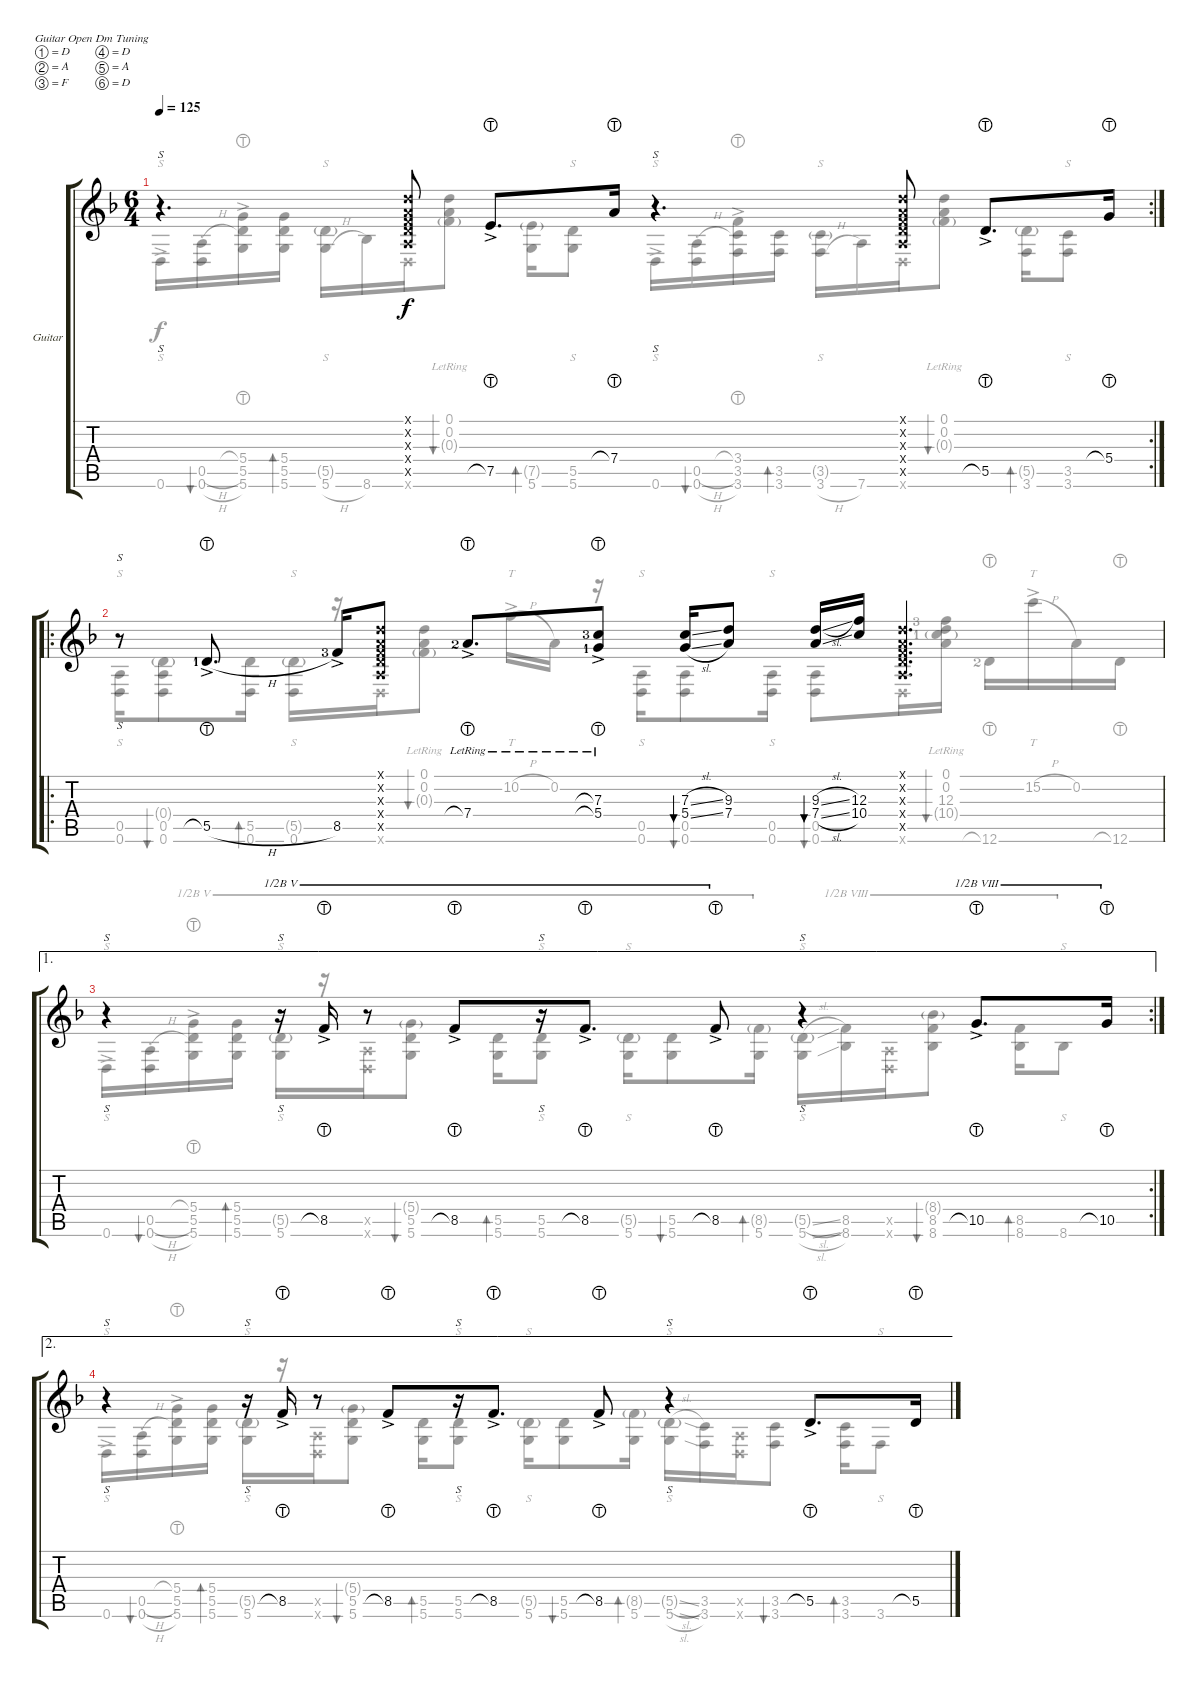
\defaultSystemsLayout 4
\bracketExtendMode groupsimilarinstruments
\firstSystemTrackNameOrientation horizontal
\otherSystemsTrackNameOrientation horizontal
\track ("Acoustic Guitar" "Guitar") {instrument acousticguitarsteel}
\staff {score tabs}
\tuning (D4 A3 F3 D3 A2 D2)
\voice
\rc 2
\ts (6 4)
\tempo 125
\clef g2
\ks dminor
r.4{s d dy f beam Up} (0.5{x acc forcenatural} 0.4{x acc forcenatural} 0.3{x acc forcenatural} 0.2{x acc forcenatural} 0.1{x acc forcenatural}).8{beam Up} 7.5{lht ac acc forcenatural}.8{d beam Up} 7.4{lht acc forcenatural}.16{beam Up} r.4{s d beam Up} (0.5{x acc forcenatural} 0.4{x acc forcenatural} 0.3{x acc forcenatural} 0.2{x acc forcenatural} 0.1{x acc forcenatural}).8{beam Up} 5.5{lht ac acc forcenatural}.8{d beam Up} 5.4{lht acc forcenatural}.16{beam Up} |
\ro
r.8{s beam Up} 5.5{h lht ac lf 2 acc forcenatural}.8{d beam Up} 8.5{ac lf 4 acc forcenatural}.16{beam Up} (0.5{x acc forcenatural} 0.4{x acc forcenatural} 0.3{x acc forcenatural} 0.2{x acc forcenatural} 0.1{x acc forcenatural}).8{beam Up} 7.4{lht ac lr lf 3 acc forcenatural}.8{d beam Up} (7.3{lht ac lr lf 4 acc forcenatural} 5.4{lht ac lf 2 acc forcenatural}).8{beam Up} (7.3{sl acc forcenatural} 5.4{sl acc forcenatural}).16{bu 0 beam Up} (9.3{acc forcenatural} 7.4{acc forcenatural}).8{beam Up} (7.4{sl acc forcenatural} 9.3{sl acc forcenatural}).16{bu 0 beam Up} (12.3{acc forcenatural} 10.4{acc forcenatural}).16{beam Up} (0.5{x acc forcenatural} 0.4{x acc forcenatural} 0.3{x acc forcenatural} 0.2{x acc forcenatural} 0.1{x acc forcenatural}).4{d beam Up} |
\ae 1
\rc 2
r.4{s beam Up} r.16{s barre (5 half) beam Up} 8.5{lht ac acc forcenatural}.16{barre (5 half) beam Up} r.8{barre (5 half) beam Up} 8.5{lht ac acc forcenatural}.8{barre (5 half) beam Up} r.16{s barre (5 half) beam Up} 8.5{lht ac acc forcenatural}.8{d barre (5 half) beam Up} 8.5{lht ac acc forcenatural}.8{barre (5 half) beam Up} r.4{s beam Up} 10.5{lht ac acc forcenatural}.8{d barre (8 half) beam Up} 10.5{lht acc forcenatural}.16{barre (8 half) beam Up} |
\ae 2
r.4{s beam Up} r.16{s beam Up} 8.5{lht ac acc forcenatural}.16{beam Up} r.8{beam Up} 8.5{lht ac acc forcenatural}.8{beam Up} r.16{s beam Up} 8.5{lht ac acc forcenatural}.8{d beam Up} 8.5{lht ac acc forcenatural}.8{beam Up} r.4{s beam Up} 5.5{lht ac acc forcenatural}.8{d beam Up} 5.5{lht acc forcenatural}.16{beam Up}
\voice
\clef g2
\ottava regular
\simile none
\ks dminor
0.6{ac acc forcenatural}.16{s dy f beam Down} (0.6{h acc forcenatural} 0.5{h st acc forcenatural}).16{bu 30 beam Down} (5.6{ac acc forcenatural} 5.5{acc forcenatural} 5.4{lht acc forcenatural}).16{beam Down} (5.6{acc forcenatural} 5.5{acc forcenatural} 5.4{acc forcenatural}).16{bd 30 beam Down} (5.6{h acc forcenatural} 5.5{g acc forcenatural}).16{s beam Down} 8.6{acc b}.16{beam Down} 0.6{x acc forcenatural}.16{beam Down} (0.1{lr acc forcenatural} 0.2{lr acc forcenatural} 0.3{g lr acc forcenatural}).8{bu 30 beam Down} (7.5{g acc forcenatural} 5.6{acc forcenatural}).16{bd 30 beam Down} (5.6{acc forcenatural} 5.5{acc forcenatural}).8{s beam Down} 0.6{ac acc forcenatural}.16{s beam Down} (0.6{h acc forcenatural} 0.5{h st acc forcenatural}).16{bu 30 beam Down} (3.6{ac acc forcenatural} 3.5{acc forcenatural} 3.4{lht acc forcenatural}).16{beam Down} (3.6{acc forcenatural} 3.5{acc forcenatural}).16{bd 30 beam Down} (3.6{h acc forcenatural} 3.5{g acc forcenatural}).16{s beam Down} 7.6{acc forcenatural}.16{beam Down} 0.6{x acc forcenatural}.16{beam Down} (0.1{lr acc forcenatural} 0.2{lr acc forcenatural} 0.3{g lr acc forcenatural}).8{bu 30 beam Down} (5.5{g acc forcenatural} 3.6{acc forcenatural}).16{bd 30 beam Down} (3.6{acc forcenatural} 3.5{acc forcenatural}).8{s beam Down} |
(0.6{acc forcenatural} 0.5{acc forcenatural}).16{s beam Down} (0.5{acc forcenatural} 0.6{acc forcenatural} 0.4{g acc forcenatural}).8{bu 30 beam Down} (0.6{acc forcenatural} 5.5{acc forcenatural}).16{bd 30 beam Down} (0.6{acc forcenatural} 5.5{g acc forcenatural}).16{s beam Down} r.16{beam Down} 0.6{x acc forcenatural}.16{beam Down} (0.1{lr acc forcenatural} 0.2{lr acc forcenatural} 0.3{g lr acc forcenatural}).8{bu 30 beam Down} 10.2{h ac acc forcenatural}.16{tt beam Down} 0.2{acc forcenatural}.16{beam Down} r.16{beam Down} (0.6{acc forcenatural} 0.5{acc forcenatural}).16{s beam Down} (0.5{acc forcenatural} 0.6{acc forcenatural}).8{bu 30 beam Down} (0.6{acc forcenatural} 0.5{acc forcenatural}).16{s beam Down} (0.5{acc forcenatural} 0.6{acc forcenatural}).8{bu 30 beam Down} 0.6{x acc forcenatural}.16{beam Down} (0.1{lr acc forcenatural} 0.2{lr acc forcenatural} 12.3{lr lf 4 acc forcenatural} 10.4{g lr lf 2 acc forcenatural}).16{bu 30 beam Down} 12.6{lht lf 3 acc forcenatural}.16{beam Down} 15.2{h ac acc forcenatural}.16{tt beam Down} 0.2{acc forcenatural}.16{beam Down} 12.6{lht acc forcenatural}.16{beam Down} |
0.6{ac acc forcenatural}.16{s beam Down} (0.6{h acc forcenatural} 0.5{h st acc forcenatural}).16{bu 30 beam Down} (5.6{ac acc forcenatural} 5.5{acc forcenatural} 5.4{lht acc forcenatural}).16{barre (5 half) beam Down} (5.6{acc forcenatural} 5.5{acc forcenatural} 5.4{acc forcenatural}).16{bd 30 barre (5 half) beam Down} (5.6{acc forcenatural} 5.5{g acc forcenatural}).16{s barre (5 half) beam Down} r.16{barre (5 half) beam Down} (0.6{x acc forcenatural} 0.5{x acc forcenatural}).16{barre (5 half) beam Down} (5.5{acc forcenatural} 5.6{acc forcenatural} 5.4{g acc forcenatural}).8{bu 30 barre (5 half) beam Down} (5.5{acc forcenatural} 5.6{acc forcenatural}).16{bd 30 barre (5 half) beam Down} (5.6{acc forcenatural} 5.5{acc forcenatural}).8{s barre (5 half) beam Down} (5.6{acc forcenatural} 5.5{g acc forcenatural}).16{s barre (5 half) beam Down} (5.5{acc forcenatural} 5.6{acc forcenatural}).8{bu 30 barre (5 half) beam Down} (8.5{g acc forcenatural} 5.6{acc forcenatural}).16{bd 30 barre (5 half) beam Down} (5.6{sl acc forcenatural} 5.5{sl g acc forcenatural}).16{s beam Down} (8.6{acc b} 8.5{acc forcenatural}).16{barre (8 half) beam Down} (0.6{x acc forcenatural} 0.5{x acc forcenatural}).16{barre (8 half) beam Down} (8.4{g acc b} 8.5{acc forcenatural} 8.6{acc b}).8{bu 30 barre (8 half) beam Down} (8.6{acc b} 8.5{acc forcenatural}).16{bd 30 barre (8 half) beam Down} 8.6{acc b}.8{s barre (8 half) beam Down} |
0.6{ac acc forcenatural}.16{s beam Down} (0.6{h acc forcenatural} 0.5{h st acc forcenatural}).16{bu 30 beam Down} (5.6{ac acc forcenatural} 5.5{acc forcenatural} 5.4{lht acc forcenatural}).16{beam Down} (5.6{acc forcenatural} 5.5{acc forcenatural} 5.4{acc forcenatural}).16{bd 30 beam Down} (5.6{acc forcenatural} 5.5{g acc forcenatural}).16{s beam Down} r.16{beam Down} (0.6{x acc forcenatural} 0.5{x acc forcenatural}).16{beam Down} (5.5{acc forcenatural} 5.6{acc forcenatural} 5.4{g acc forcenatural}).8{bu 30 beam Down} (5.5{acc forcenatural} 5.6{acc forcenatural}).16{bd 30 beam Down} (5.6{acc forcenatural} 5.5{acc forcenatural}).8{s beam Down} (5.6{acc forcenatural} 5.5{g acc forcenatural}).16{s beam Down} (5.5{acc forcenatural} 5.6{acc forcenatural}).8{bu 30 beam Down} (8.5{g acc forcenatural} 5.6{acc forcenatural}).16{bd 30 beam Down} (5.6{sl acc forcenatural} 5.5{sl g acc forcenatural}).16{s beam Down} (3.6{acc forcenatural} 3.5{acc forcenatural}).16{beam Down} (0.6{x acc forcenatural} 0.5{x acc forcenatural}).16{beam Down} (3.5{acc forcenatural} 3.6{acc forcenatural}).8{bu 30 beam Down} (3.6{acc forcenatural} 3.5{acc forcenatural}).16{bd 30 beam Down} 3.6{acc forcenatural}.8{s beam Down}
